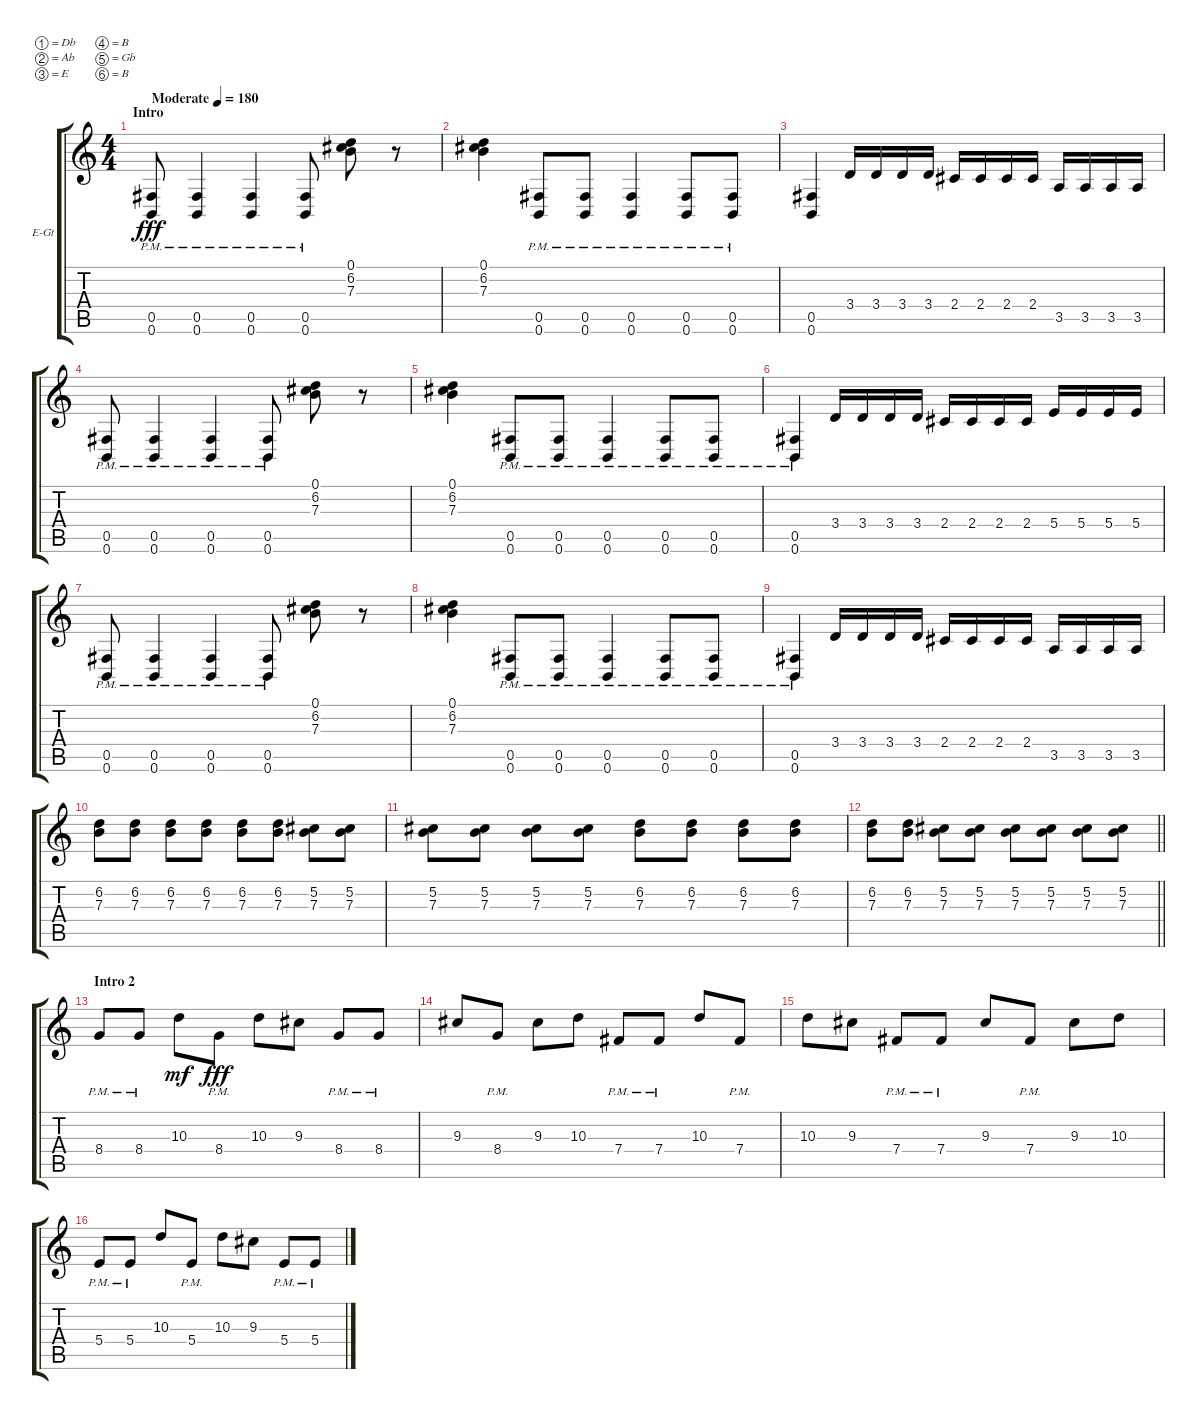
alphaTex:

\bracketExtendMode groupsimilarinstruments
\firstSystemTrackNameOrientation horizontal
\otherSystemsTrackNameOrientation horizontal
\track ("Guitar #1" "E-Gt") {instrument distortionguitar}
\staff {score tabs}
\tuning (Db4 Ab3 E3 B2 Gb2 B1)
\ts (4 4)
\beaming (8 2 2 2 2)
\section ("" "Intro ")
\tempo (180 "Moderate")
\clef g2
\ks c
(0.5{pm} 0.6{pm}).8{dy fff instrument distortionguitar} (0.5{pm} 0.6{pm}).4 (0.5{pm} 0.6{pm}).4 (0.5{pm} 0.6{pm}).8 (0.1 6.2 7.3).8 r.8 |
(0.1 6.2 7.3).4 (0.5{pm} 0.6{pm}).8 (0.5{pm} 0.6{pm}).8 (0.5{pm} 0.6{pm}).4 (0.5{pm} 0.6{pm}).8 (0.5{pm} 0.6{pm}).8 |
(0.5 0.6).4 3.4.16 3.4.16 3.4.16 3.4.16 2.4.16 2.4.16 2.4.16 2.4.16 3.5.16 3.5.16 3.5.16 3.5.16 |
(0.5{pm} 0.6{pm}).8 (0.5{pm} 0.6{pm}).4 (0.5{pm} 0.6{pm}).4 (0.5{pm} 0.6{pm}).8 (0.1 6.2 7.3).8 r.8 |
(0.1 6.2 7.3).4 (0.5{pm} 0.6{pm}).8 (0.5{pm} 0.6{pm}).8 (0.5{pm} 0.6{pm}).4 (0.5{pm} 0.6{pm}).8 (0.5{pm} 0.6{pm}).8 |
(0.5{pm} 0.6{pm}).4 3.4.16 3.4.16 3.4.16 3.4.16 2.4.16 2.4.16 2.4.16 2.4.16 5.4.16 5.4.16 5.4.16 5.4.16 |
(0.5{pm} 0.6{pm}).8 (0.5{pm} 0.6{pm}).4 (0.5{pm} 0.6{pm}).4 (0.5{pm} 0.6{pm}).8 (0.1 6.2 7.3).8 r.8 |
(0.1 6.2 7.3).4 (0.5{pm} 0.6{pm}).8 (0.5{pm} 0.6{pm}).8 (0.5{pm} 0.6{pm}).4 (0.5{pm} 0.6{pm}).8 (0.5{pm} 0.6{pm}).8 |
(0.5{pm} 0.6{pm}).4 3.4.16 3.4.16 3.4.16 3.4.16 2.4.16 2.4.16 2.4.16 2.4.16 3.5.16 3.5.16 3.5.16 3.5.16 |
(6.2 7.3).8 (6.2 7.3).8 (6.2 7.3).8 (6.2 7.3).8 (6.2 7.3).8 (6.2 7.3).8 (5.2 7.3).8 (5.2 7.3).8 |
(5.2 7.3).8 (5.2 7.3).8 (5.2 7.3).8 (5.2 7.3).8 (6.2 7.3).8 (6.2 7.3).8 (6.2 7.3).8 (6.2 7.3).8 |
\barLineRight lightlight
(6.2 7.3).8 (6.2 7.3).8 (5.2 7.3).8 (5.2 7.3).8 (5.2 7.3).8 (5.2 7.3).8 (5.2 7.3).8 (5.2 7.3).8 |
\section ("" "Intro 2 ")
8.4{pm}.8 8.4{pm}.8 10.3.8{dy mf} 8.4{pm}.8{dy fff} 10.3.8 9.3.8 8.4{pm}.8 8.4{pm}.8 |
9.3.8 8.4{pm}.8 9.3.8 10.3.8 7.4{pm}.8 7.4{pm}.8 10.3.8 7.4{pm}.8 |
10.3.8 9.3.8 7.4{pm}.8 7.4{pm}.8 9.3.8 7.4{pm}.8 9.3.8 10.3.8 |
5.4{pm}.8 5.4{pm}.8 10.3.8 5.4{pm}.8 10.3.8 9.3.8 5.4{pm}.8 5.4{pm}.8
